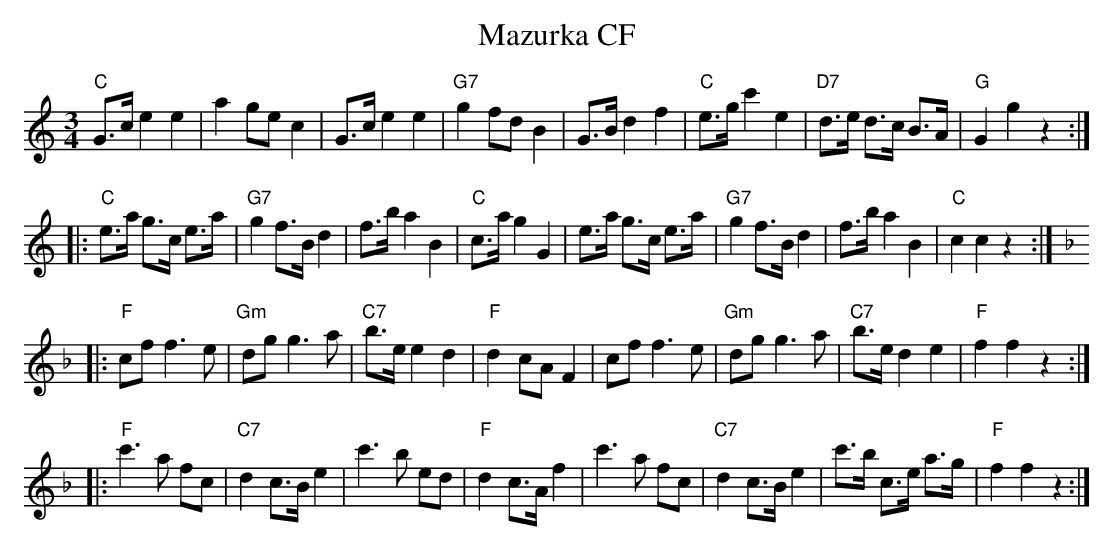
X:1
T: Mazurka CF
M:3/4
L:1/8
K:C
"C"G>c e2e2 | a2 ge c2 | G>c e2e2 | "G7"g2 fd B2 | G>B d2f2 | "C"e>g c'2e2 | "D7"d>e d>c B>A | "G"G2g2z2 ::
"C"e>a g>c e>a | "G7"g2 f>B d2 | f>b a2B2 | "C"c>a g2G2 | e>a g>c e>a | "G7"g2 f>B d2 | f>b a2B2 | "C"c2c2z2 :: [K:F]
"F"cf f3e | "Gm"dg g3a | "C7"b>e e2d2 | "F"d2 cA F2 | cf f3e | "Gm"dg g3a | "C7"b>e d2e2 |"F"f2f2z2 ::
"F"c'3a fc | "C7"d2 c>B e2 | c'3b ed | "F"d2 c>A f2 | c'3a fc | "C7"d2 c>B e2 | c'>b c>e a>g | "F"f2f2z2 :|
